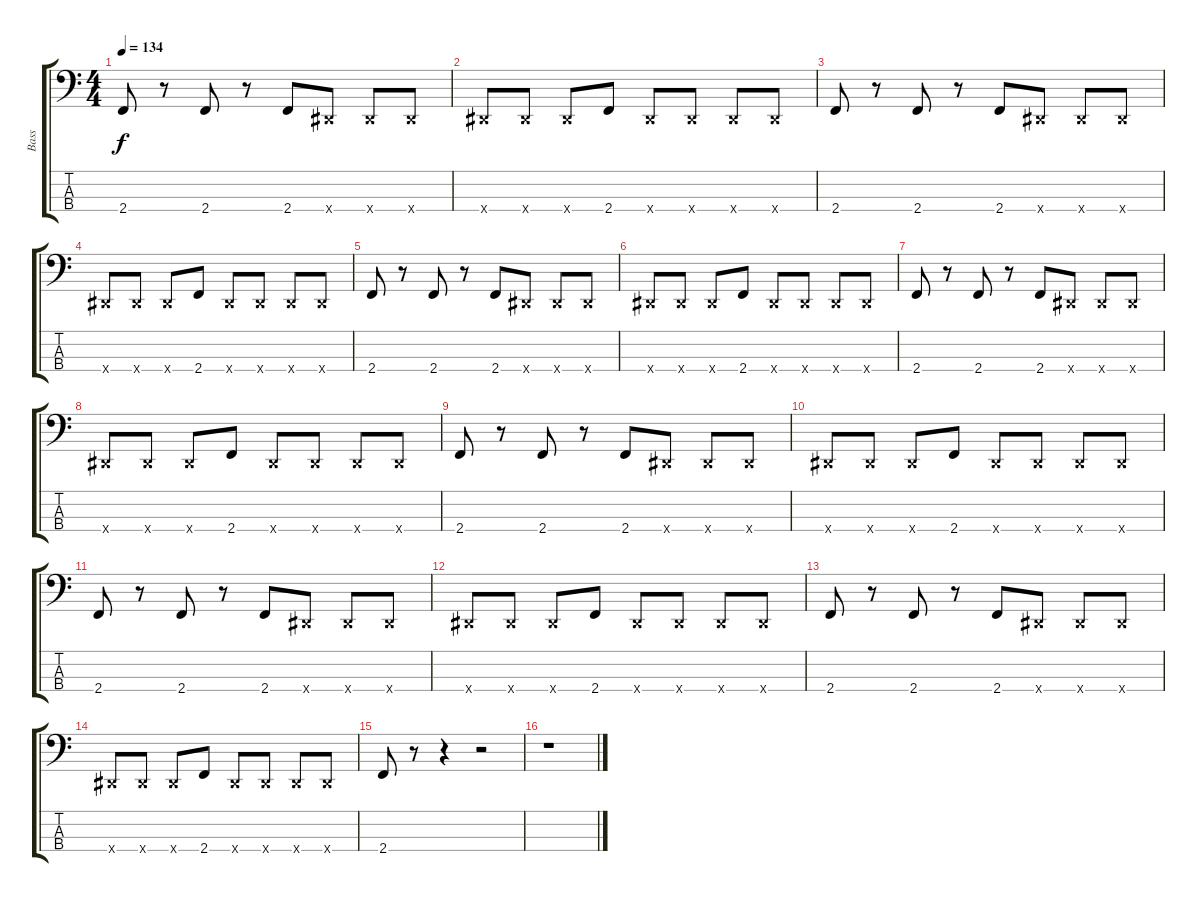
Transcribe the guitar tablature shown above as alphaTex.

\track ("Bass" "Bass") {instrument electricbassfinger}
\staff {score tabs}
\tuning (Gb2 Db2 Ab1 Eb1) {hide}
\ts (4 4)
\tempo 134
\clef f4
\ks c
2.4.8{dy f} r.8 2.4.8 r.8 2.4.8 0.4{x}.8 0.4{x}.8 0.4{x}.8 |
0.4{x}.8 0.4{x}.8 0.4{x}.8 2.4.8 0.4{x}.8 0.4{x}.8 0.4{x}.8 0.4{x}.8 |
2.4.8 r.8 2.4.8 r.8 2.4.8 0.4{x}.8 0.4{x}.8 0.4{x}.8 |
0.4{x}.8 0.4{x}.8 0.4{x}.8 2.4.8 0.4{x}.8 0.4{x}.8 0.4{x}.8 0.4{x}.8 |
2.4.8 r.8 2.4.8 r.8 2.4.8 0.4{x}.8 0.4{x}.8 0.4{x}.8 |
0.4{x}.8 0.4{x}.8 0.4{x}.8 2.4.8 0.4{x}.8 0.4{x}.8 0.4{x}.8 0.4{x}.8 |
2.4.8 r.8 2.4.8 r.8 2.4.8 0.4{x}.8 0.4{x}.8 0.4{x}.8 |
0.4{x}.8 0.4{x}.8 0.4{x}.8 2.4.8 0.4{x}.8 0.4{x}.8 0.4{x}.8 0.4{x}.8 |
2.4.8 r.8 2.4.8 r.8 2.4.8 0.4{x}.8 0.4{x}.8 0.4{x}.8 |
0.4{x}.8 0.4{x}.8 0.4{x}.8 2.4.8 0.4{x}.8 0.4{x}.8 0.4{x}.8 0.4{x}.8 |
2.4.8 r.8 2.4.8 r.8 2.4.8 0.4{x}.8 0.4{x}.8 0.4{x}.8 |
0.4{x}.8 0.4{x}.8 0.4{x}.8 2.4.8 0.4{x}.8 0.4{x}.8 0.4{x}.8 0.4{x}.8 |
2.4.8 r.8 2.4.8 r.8 2.4.8 0.4{x}.8 0.4{x}.8 0.4{x}.8 |
0.4{x}.8 0.4{x}.8 0.4{x}.8 2.4.8 0.4{x}.8 0.4{x}.8 0.4{x}.8 0.4{x}.8 |
2.4.8 r.8 r.4 r.2 |
r.1
